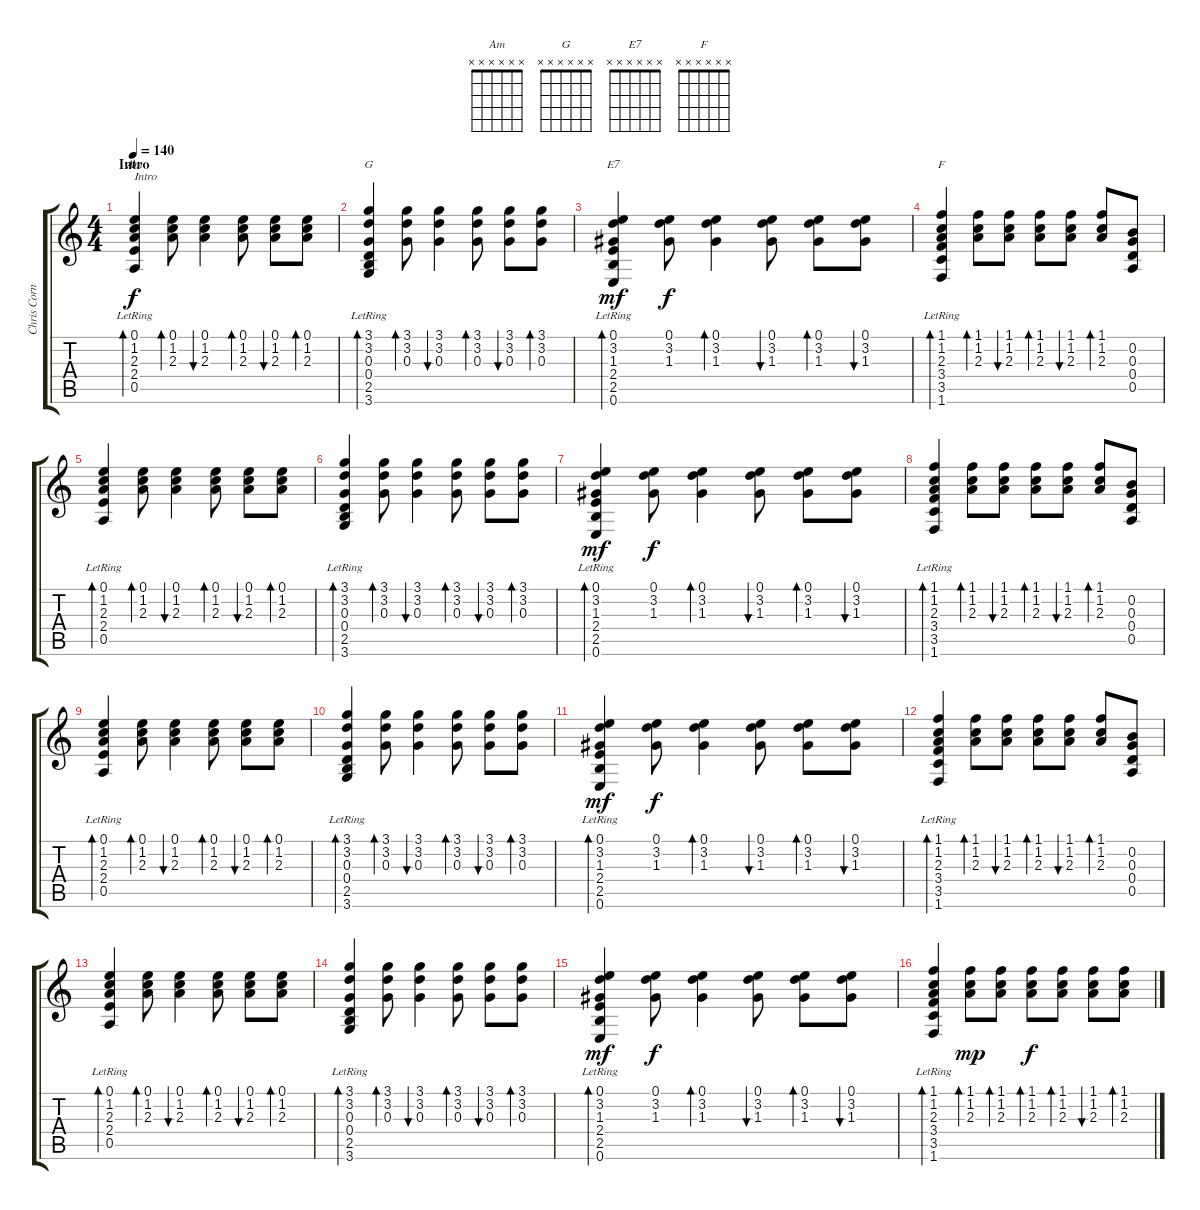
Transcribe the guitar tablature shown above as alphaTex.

\track ("Chris Cornell Guitar" "Chris Corn") {instrument acousticguitarsteel}
\staff {score tabs}
\tuning (E4 B3 G3 D3 A2 E2) {hide}
\chord ("Am" x x x x x x) {firstfret 0}
\chord ("G" x x x x x x) {firstfret 0}
\chord ("E7" x x x x x x) {firstfret 0}
\chord ("F" x x x x x x) {firstfret 0}
\ts (4 4)
\section ("" "Intro")
\tempo 140
\clef g2
\ks c
(0.1 1.2 2.3 2.4{lr} 0.5{lr}).4{bd 30 ch "Am" txt "Intro" dy f instrument acousticguitarsteel} (0.1 1.2 2.3).8{bd 60} (0.1 1.2 2.3).4{bu 60} (0.1 1.2 2.3).8{bd 60} (0.1 1.2 2.3).8{bu 60} (0.1 1.2 2.3).8{bd 60} |
(3.1 3.2 0.3 0.4{lr} 2.5{lr} 3.6{lr}).4{bd 30 ch "G"} (3.1 3.2 0.3).8{bd 60} (3.1 3.2 0.3).4{bu 60} (3.1 3.2 0.3).8{bd 60} (3.1 3.2 0.3).8{bu 60} (3.1 3.2 0.3).8{bd 60} |
(0.1 3.2 1.3 2.4{lr} 2.5{lr} 0.6{lr}).4{bd 30 ch "E7" dy mf} (0.1 3.2 1.3).8{dy f} (0.1 3.2 1.3).4{bd 60} (0.1 3.2 1.3).8{bu 60} (0.1 3.2 1.3).8{bd 60} (0.1 3.2 1.3).8{bu 60} |
(1.1 1.2 2.3 3.4{lr} 3.5{lr} 1.6{lr}).4{bd 30 ch "F"} (1.1 1.2 2.3).8{bd 60} (1.1 1.2 2.3).8{bu 60} (1.1 1.2 2.3).8{bd 60} (1.1 1.2 2.3).8{bu 60} (1.1 1.2 2.3).8{bd 60} (0.2 0.3 0.4 0.5).8 |
(0.1 1.2 2.3 2.4{lr} 0.5{lr}).4{bd 30} (0.1 1.2 2.3).8{bd 60} (0.1 1.2 2.3).4{bu 60} (0.1 1.2 2.3).8{bd 60} (0.1 1.2 2.3).8{bu 60} (0.1 1.2 2.3).8{bd 60} |
(3.1 3.2 0.3 0.4{lr} 2.5{lr} 3.6{lr}).4{bd 30} (3.1 3.2 0.3).8{bd 60} (3.1 3.2 0.3).4{bu 60} (3.1 3.2 0.3).8{bd 60} (3.1 3.2 0.3).8{bu 60} (3.1 3.2 0.3).8{bd 60} |
(0.1 3.2 1.3 2.4{lr} 2.5{lr} 0.6{lr}).4{bd 30 dy mf} (0.1 3.2 1.3).8{dy f} (0.1 3.2 1.3).4{bd 60} (0.1 3.2 1.3).8{bu 60} (0.1 3.2 1.3).8{bd 60} (0.1 3.2 1.3).8{bu 60} |
(1.1 1.2 2.3 3.4{lr} 3.5{lr} 1.6{lr}).4{bd 30} (1.1 1.2 2.3).8{bd 60} (1.1 1.2 2.3).8{bu 60} (1.1 1.2 2.3).8{bd 60} (1.1 1.2 2.3).8{bu 60} (1.1 1.2 2.3).8{bd 60} (0.2 0.3 0.4 0.5).8 |
(0.1 1.2 2.3 2.4{lr} 0.5{lr}).4{bd 30} (0.1 1.2 2.3).8{bd 60} (0.1 1.2 2.3).4{bu 60} (0.1 1.2 2.3).8{bd 60} (0.1 1.2 2.3).8{bu 60} (0.1 1.2 2.3).8{bd 60} |
(3.1 3.2 0.3 0.4{lr} 2.5{lr} 3.6{lr}).4{bd 30} (3.1 3.2 0.3).8{bd 60} (3.1 3.2 0.3).4{bu 60} (3.1 3.2 0.3).8{bd 60} (3.1 3.2 0.3).8{bu 60} (3.1 3.2 0.3).8{bd 60} |
(0.1 3.2 1.3 2.4{lr} 2.5{lr} 0.6{lr}).4{bd 30 dy mf} (0.1 3.2 1.3).8{dy f} (0.1 3.2 1.3).4{bd 60} (0.1 3.2 1.3).8{bu 60} (0.1 3.2 1.3).8{bd 60} (0.1 3.2 1.3).8{bu 60} |
(1.1 1.2 2.3 3.4{lr} 3.5{lr} 1.6{lr}).4{bd 30} (1.1 1.2 2.3).8{bd 60} (1.1 1.2 2.3).8{bu 60} (1.1 1.2 2.3).8{bd 60} (1.1 1.2 2.3).8{bu 60} (1.1 1.2 2.3).8{bd 60} (0.2 0.3 0.4 0.5).8 |
(0.1 1.2 2.3 2.4{lr} 0.5{lr}).4{bd 30} (0.1 1.2 2.3).8{bd 60} (0.1 1.2 2.3).4{bu 60} (0.1 1.2 2.3).8{bd 60} (0.1 1.2 2.3).8{bu 60} (0.1 1.2 2.3).8{bd 60} |
(3.1 3.2 0.3 0.4{lr} 2.5{lr} 3.6{lr}).4{bd 30} (3.1 3.2 0.3).8{bd 60} (3.1 3.2 0.3).4{bu 60} (3.1 3.2 0.3).8{bd 60} (3.1 3.2 0.3).8{bu 60} (3.1 3.2 0.3).8{bd 60} |
(0.1 3.2 1.3 2.4{lr} 2.5{lr} 0.6{lr}).4{bd 30 dy mf} (0.1 3.2 1.3).8{dy f} (0.1 3.2 1.3).4{bd 60} (0.1 3.2 1.3).8{bu 60} (0.1 3.2 1.3).8{bd 60} (0.1 3.2 1.3).8{bu 60} |
(1.1 1.2 2.3 3.4{lr} 3.5{lr} 1.6{lr}).4{bd 30} (1.1 1.2 2.3).8{bd 60 dy mp} (1.1 1.2 2.3).8{bd 60} (1.1 1.2 2.3).8{bd 60 dy f} (1.1 1.2 2.3).8{bd 60} (1.1 1.2 2.3).8{bu 60} (1.1 1.2 2.3).8{bd 60}
